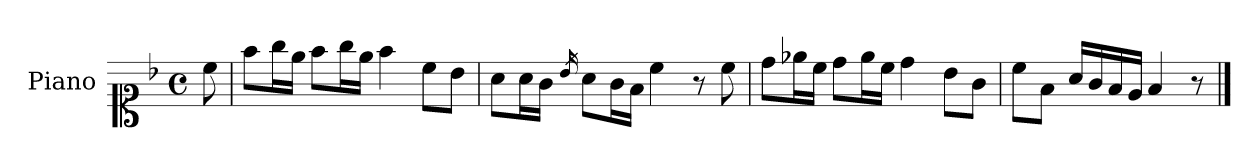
**kern
*part1
*staff1
*I"Piano
*I'Pno.
*clefC1
*k[b-]
*M4/4
*met(c)
=
8cc\
=1
8ff\L
16gg\L
16ee\JJ
8ff\L
16gg\L
16ee\JJ
4ff\
8cc\L
8b-\J
=2
8a\L
16a\L
16g\JJ
16qb-/
8a\L
16g\L
16f\JJ
4cc\
8r
8cc\
=3
8dd\L
16ee-X\L
16cc\JJ
8dd\L
16ee-\L
16cc\JJ
4dd\
8b-\L
8g\J
=4
8cc\L
8f\J
16a/LL
16g/
16f/
16e/JJ
4f/
8r
==
*-
